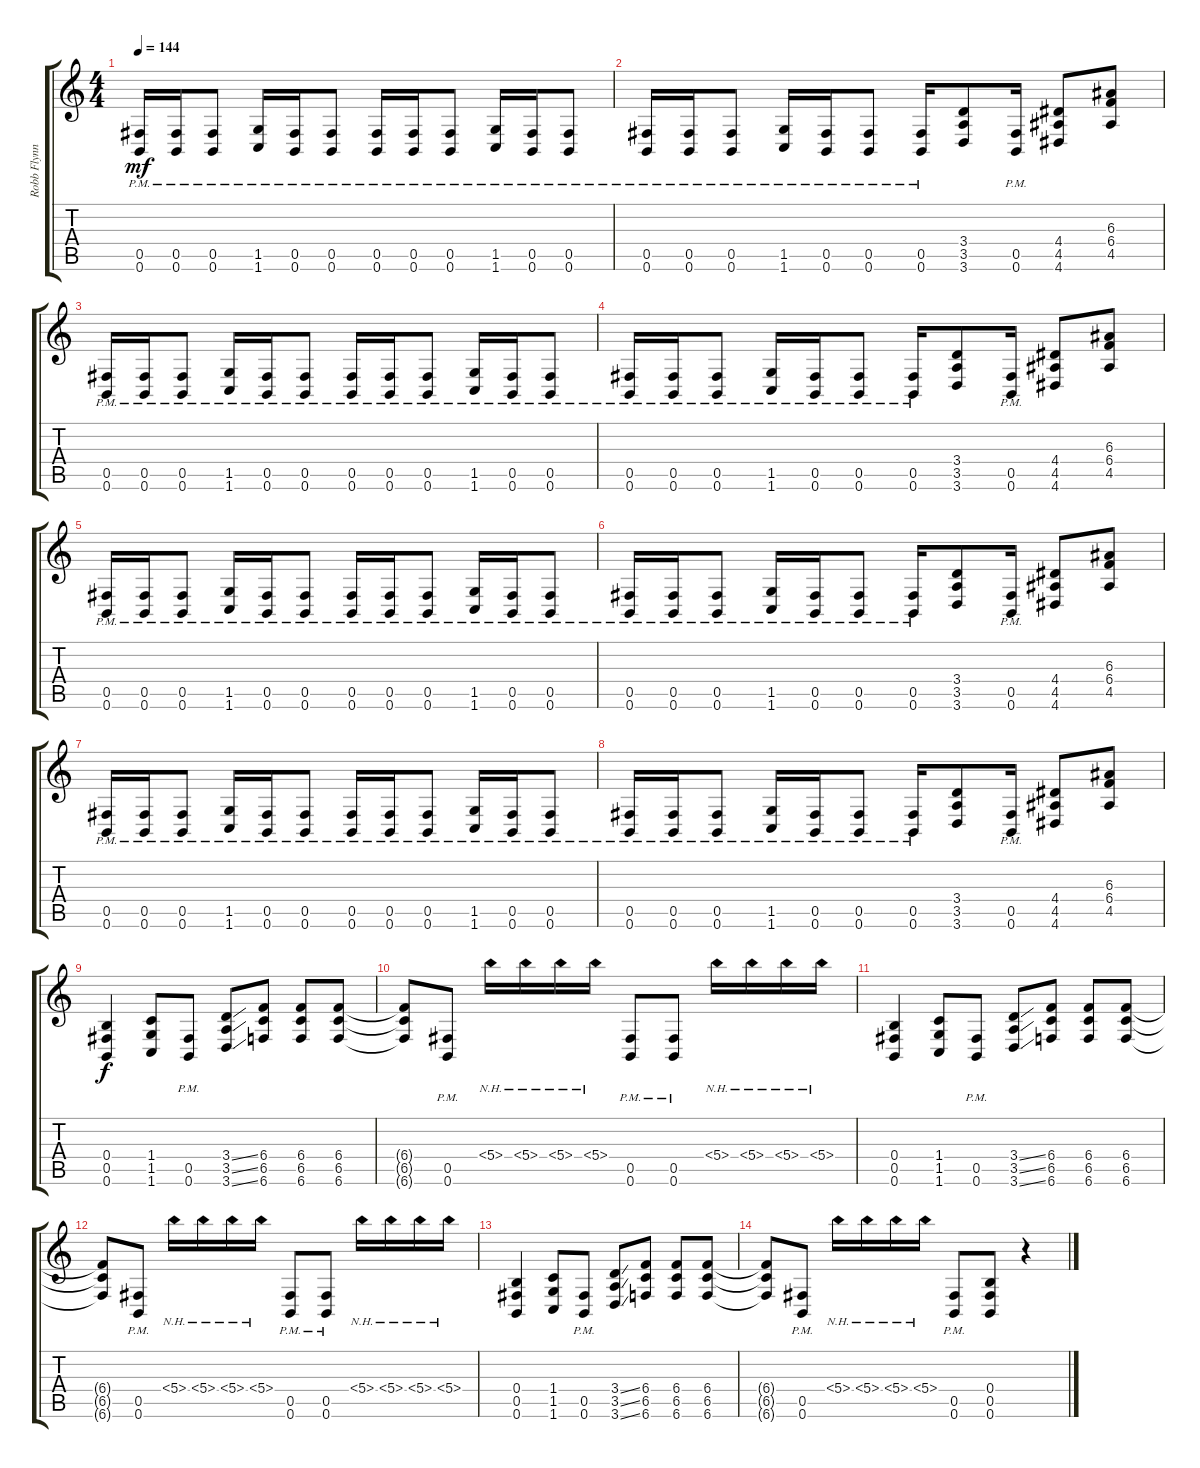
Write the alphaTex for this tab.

\track ("Robb Flynn" "Robb Flynn") {instrument distortionguitar}
\staff {score tabs}
\tuning (Db4 Ab3 E3 B2 Gb2 B1) {hide}
\ts (4 4)
\tempo 144
\clef g2
\ks c
(0.5{pm} 0.6{pm}).16{dy mf} (0.5{pm} 0.6{pm}).16 (0.5{pm} 0.6{pm}).8 (1.5{pm} 1.6{pm}).16 (0.5{pm} 0.6{pm}).16 (0.5{pm} 0.6{pm}).8 (0.5{pm} 0.6{pm}).16 (0.5{pm} 0.6{pm}).16 (0.5{pm} 0.6{pm}).8 (1.5{pm} 1.6{pm}).16 (0.5{pm} 0.6{pm}).16 (0.5{pm} 0.6{pm}).8 |
(0.5{pm} 0.6{pm}).16 (0.5{pm} 0.6{pm}).16 (0.5{pm} 0.6{pm}).8 (1.5{pm} 1.6{pm}).16 (0.5{pm} 0.6{pm}).16 (0.5{pm} 0.6{pm}).8 (0.5{pm} 0.6{pm}).16 (3.4 3.5 3.6).8 (0.5{pm} 0.6{pm}).16 (4.4 4.5 4.6).8 (6.3 6.4 4.5).8 |
(0.5{pm} 0.6{pm}).16 (0.5{pm} 0.6{pm}).16 (0.5{pm} 0.6{pm}).8 (1.5{pm} 1.6{pm}).16 (0.5{pm} 0.6{pm}).16 (0.5{pm} 0.6{pm}).8 (0.5{pm} 0.6{pm}).16 (0.5{pm} 0.6{pm}).16 (0.5{pm} 0.6{pm}).8 (1.5{pm} 1.6{pm}).16 (0.5{pm} 0.6{pm}).16 (0.5{pm} 0.6{pm}).8 |
(0.5{pm} 0.6{pm}).16 (0.5{pm} 0.6{pm}).16 (0.5{pm} 0.6{pm}).8 (1.5{pm} 1.6{pm}).16 (0.5{pm} 0.6{pm}).16 (0.5{pm} 0.6{pm}).8 (0.5{pm} 0.6{pm}).16 (3.4 3.5 3.6).8 (0.5{pm} 0.6{pm}).16 (4.4 4.5 4.6).8 (6.3 6.4 4.5).8 |
(0.5{pm} 0.6{pm}).16 (0.5{pm} 0.6{pm}).16 (0.5{pm} 0.6{pm}).8 (1.5{pm} 1.6{pm}).16 (0.5{pm} 0.6{pm}).16 (0.5{pm} 0.6{pm}).8 (0.5{pm} 0.6{pm}).16 (0.5{pm} 0.6{pm}).16 (0.5{pm} 0.6{pm}).8 (1.5{pm} 1.6{pm}).16 (0.5{pm} 0.6{pm}).16 (0.5{pm} 0.6{pm}).8 |
(0.5{pm} 0.6{pm}).16 (0.5{pm} 0.6{pm}).16 (0.5{pm} 0.6{pm}).8 (1.5{pm} 1.6{pm}).16 (0.5{pm} 0.6{pm}).16 (0.5{pm} 0.6{pm}).8 (0.5{pm} 0.6{pm}).16 (3.4 3.5 3.6).8 (0.5{pm} 0.6{pm}).16 (4.4 4.5 4.6).8 (6.3 6.4 4.5).8 |
(0.5{pm} 0.6{pm}).16 (0.5{pm} 0.6{pm}).16 (0.5{pm} 0.6{pm}).8 (1.5{pm} 1.6{pm}).16 (0.5{pm} 0.6{pm}).16 (0.5{pm} 0.6{pm}).8 (0.5{pm} 0.6{pm}).16 (0.5{pm} 0.6{pm}).16 (0.5{pm} 0.6{pm}).8 (1.5{pm} 1.6{pm}).16 (0.5{pm} 0.6{pm}).16 (0.5{pm} 0.6{pm}).8 |
(0.5{pm} 0.6{pm}).16 (0.5{pm} 0.6{pm}).16 (0.5{pm} 0.6{pm}).8 (1.5{pm} 1.6{pm}).16 (0.5{pm} 0.6{pm}).16 (0.5{pm} 0.6{pm}).8 (0.5{pm} 0.6{pm}).16 (3.4 3.5 3.6).8 (0.5{pm} 0.6{pm}).16 (4.4 4.5 4.6).8 (6.3 6.4 4.5).8 |
(0.4 0.5 0.6).4{dy f} (1.4 1.5 1.6).8 (0.5{pm} 0.6{pm}).8 (3.4{ss} 3.5{ss} 3.6{ss}).8 (6.4 6.5 6.6).8 (6.4 6.5 6.6).8 (6.4 6.5 6.6).8 |
(6.4{t} 6.5{t} 6.6{t}).8 (0.5{pm} 0.6{pm}).8 5.4{nh}.16 5.4{nh}.16 5.4{nh}.16 5.4{nh}.16 (0.5{pm} 0.6{pm}).8 (0.5{pm} 0.6{pm}).8 5.4{nh}.16 5.4{nh}.16 5.4{nh}.16 5.4{nh}.16 |
(0.4 0.5 0.6).4 (1.4 1.5 1.6).8 (0.5{pm} 0.6{pm}).8 (3.4{ss} 3.5{ss} 3.6{ss}).8 (6.4 6.5 6.6).8 (6.4 6.5 6.6).8 (6.4 6.5 6.6).8 |
(6.4{t} 6.5{t} 6.6{t}).8 (0.5{pm} 0.6{pm}).8 5.4{nh}.16 5.4{nh}.16 5.4{nh}.16 5.4{nh}.16 (0.5{pm} 0.6{pm}).8 (0.5{pm} 0.6{pm}).8 5.4{nh}.16 5.4{nh}.16 5.4{nh}.16 5.4{nh}.16 |
(0.4 0.5 0.6).4 (1.4 1.5 1.6).8 (0.5{pm} 0.6{pm}).8 (3.4{ss} 3.5{ss} 3.6{ss}).8 (6.4 6.5 6.6).8 (6.4 6.5 6.6).8 (6.4 6.5 6.6).8 |
(6.4{t} 6.5{t} 6.6{t}).8 (0.5{pm} 0.6{pm}).8 5.4{nh}.16 5.4{nh}.16 5.4{nh}.16 5.4{nh}.16 (0.5{pm} 0.6{pm}).8 (0.4 0.5 0.6).8 r.4
